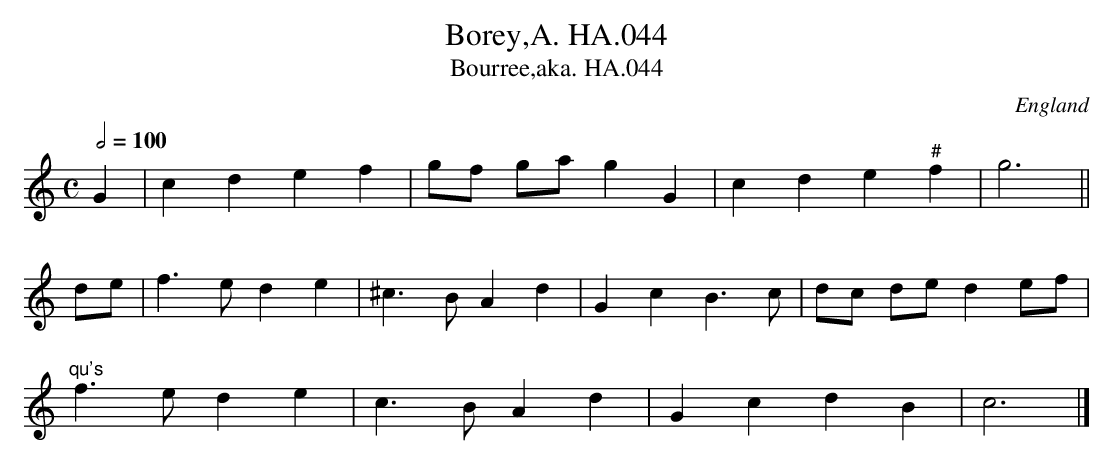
X:1
T:Borey,A. HA.044
T:Bourree,aka. HA.044
L:1/4
M:C
O:England
Q:1/2=100
K:C
G|cdef|g/f/ g/a/gG|cde"^#"f|g3||!
d/e/|f>ede|^c>BAd|GcB>c|d/c/ d/e/ d e/f/|!
"^qu's"f>ede|c>BAd|GcdB|c3|]
